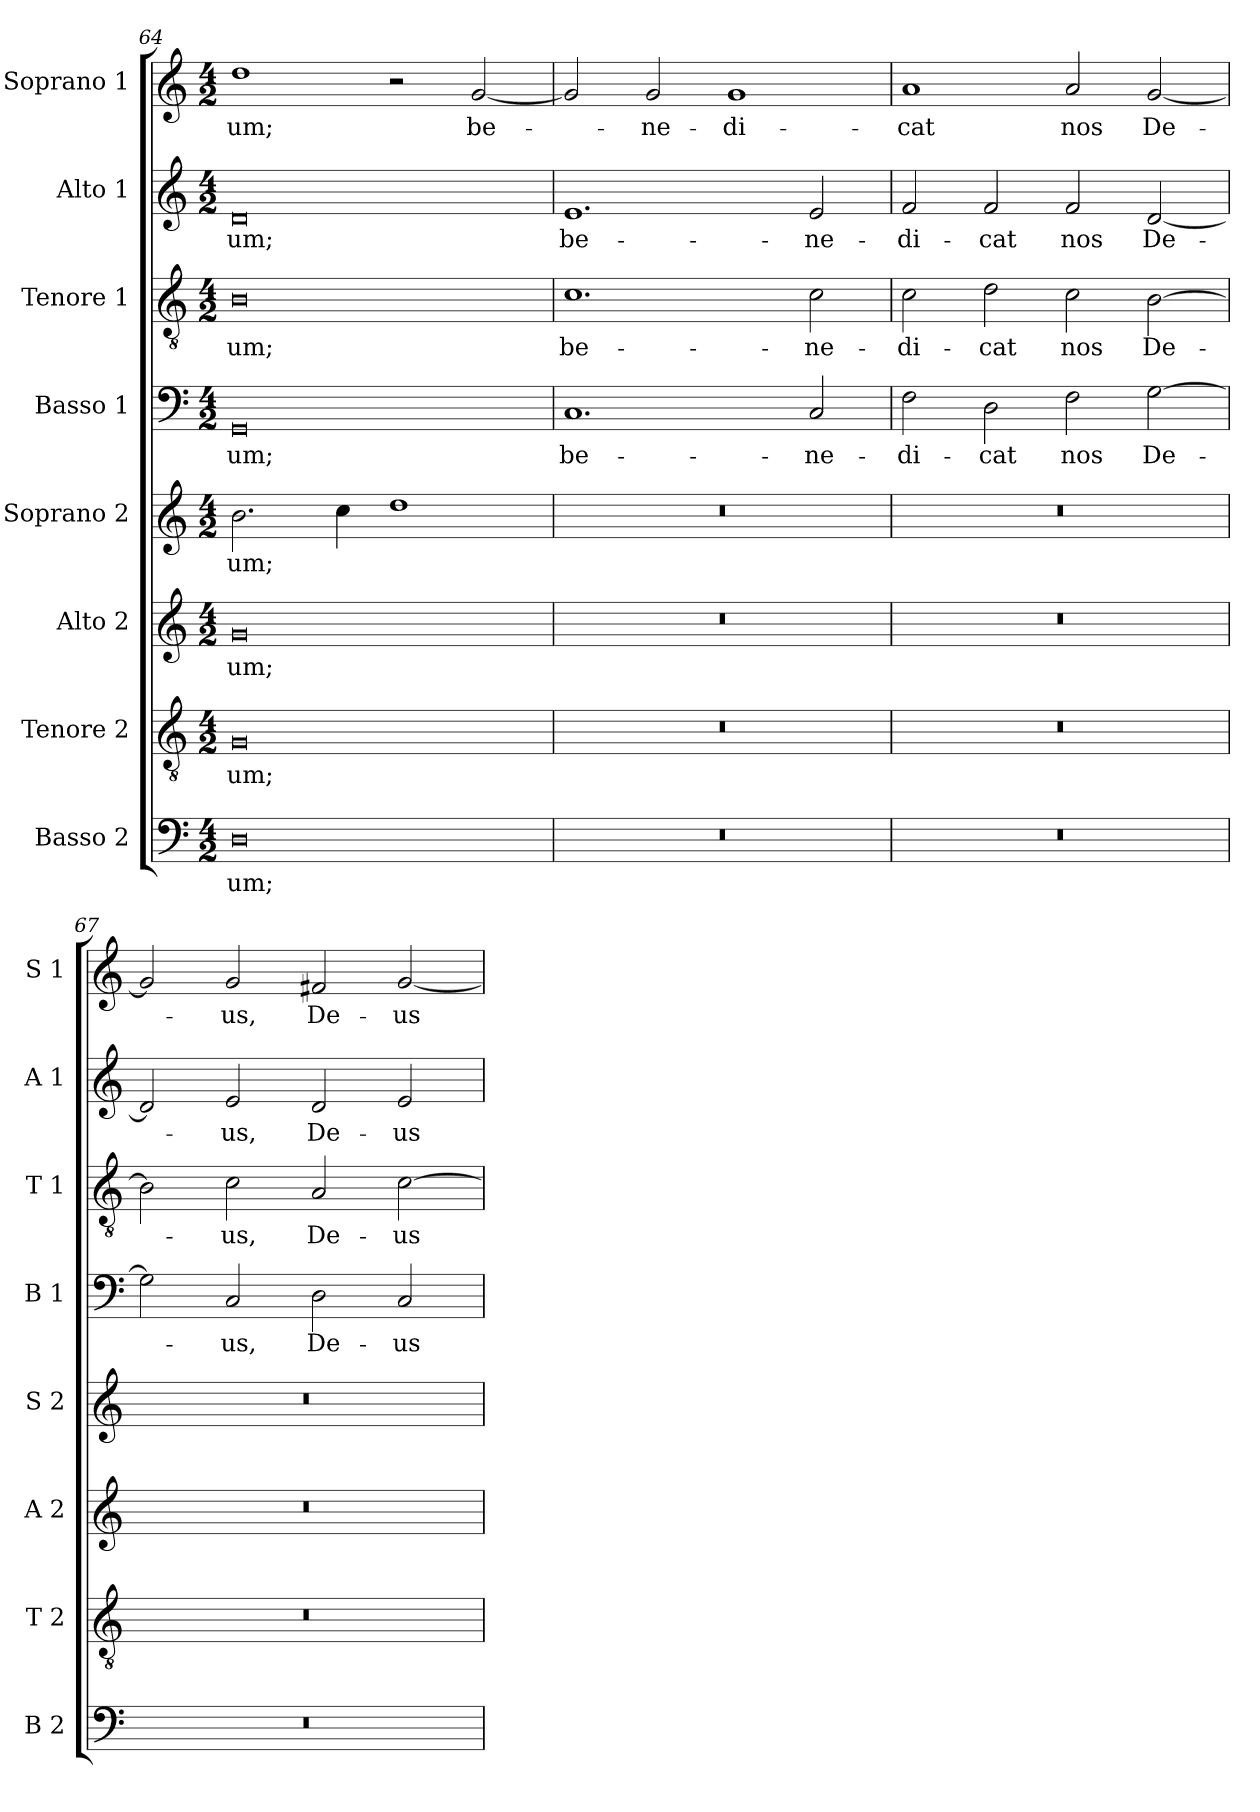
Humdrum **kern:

**kern	**text	**kern	**text	**kern	**text	**kern	**text	**kern	**text	**kern	**text	**kern	**text	**kern	**text
*part8	*part8	*part7	*part7	*part6	*part6	*part5	*part5	*part4	*part4	*part3	*part3	*part2	*part2	*part1	*part1
*staff8	*staff8	*staff7	*staff7	*staff6	*staff6	*staff5	*staff5	*staff4	*staff4	*staff3	*staff3	*staff2	*staff2	*staff1	*staff1
*I"Basso 2	*	*I"Tenore 2	*	*I"Alto 2	*	*I"Soprano 2	*	*I"Basso 1	*	*I"Tenore 1	*	*I"Alto 1	*	*I"Soprano 1	*
*I'B 2	*	*I'T 2	*	*I'A 2	*	*I'S 2	*	*I'B 1	*	*I'T 1	*	*I'A 1	*	*I'S 1	*
*clefF4	*	*clefGv2	*	*clefG2	*	*clefG2	*	*clefF4	*	*clefGv2	*	*clefG2	*	*clefG2	*
*k[]	*	*k[]	*	*k[]	*	*k[]	*	*k[]	*	*k[]	*	*k[]	*	*k[]	*
*C:	*	*C:	*	*C:	*	*C:	*	*C:	*	*C:	*	*C:	*	*C:	*
*M4/2	*	*M4/2	*	*M4/2	*	*M4/2	*	*M4/2	*	*M4/2	*	*M4/2	*	*M4/2	*
=64	=64	=64	=64	=64	=64	=64	=64	=64	=64	=64	=64	=64	=64	=64	=64
0D	-um;	0G	-um;	0g	-um;	2.b\	-um;	0GG	-um;	0B	-um;	0d	-um;	1dd	-um;
.	.	.	.	.	.	4cc\	.	.	.	.	.	.	.	.	.
.	.	.	.	.	.	1dd	.	.	.	.	.	.	.	2r	.
.	.	.	.	.	.	.	.	.	.	.	.	.	.	[2g/	be-
=65	=65	=65	=65	=65	=65	=65	=65	=65	=65	=65	=65	=65	=65	=65	=65
0r	.	0r	.	0r	.	0r	.	1.C	be-	1.c	be-	1.e	be-	2g/]	.
.	.	.	.	.	.	.	.	.	.	.	.	.	.	2g/	-ne-
.	.	.	.	.	.	.	.	.	.	.	.	.	.	1g	-di-
.	.	.	.	.	.	.	.	2C/	-ne-	2c\	-ne-	2e/	-ne-	.	.
!!LO:PB:g=z
=66	=66	=66	=66	=66	=66	=66	=66	=66	=66	=66	=66	=66	=66	=66	=66
0r	.	0r	.	0r	.	0r	.	2F\	-di-	2c\	-di-	2f/	-di-	1a	-cat
.	.	.	.	.	.	.	.	2D\	-cat	2d\	-cat	2f/	-cat	.	.
.	.	.	.	.	.	.	.	2F\	nos	2c\	nos	2f/	nos	2a/	nos
.	.	.	.	.	.	.	.	[2G\	De-	[2B\	De-	[2d/	De-	[2g/	De-
=67	=67	=67	=67	=67	=67	=67	=67	=67	=67	=67	=67	=67	=67	=67	=67
0r	.	0r	.	0r	.	0r	.	2G\]	.	2B\]	.	2d/]	.	2g/]	.
.	.	.	.	.	.	.	.	2C/	-us,	2c\	-us,	2e/	-us,	2g/	-us,
.	.	.	.	.	.	.	.	2D\	De-	2A/	De-	2d/	De-	2f#X/	De-
.	.	.	.	.	.	.	.	2C/	-us	[2c\	-us	2e/	-us	[2g/	-us
=	=	=	=	=	=	=	=	=	=	=	=	=	=	=	=
*-	*-	*-	*-	*-	*-	*-	*-	*-	*-	*-	*-	*-	*-	*-	*-
